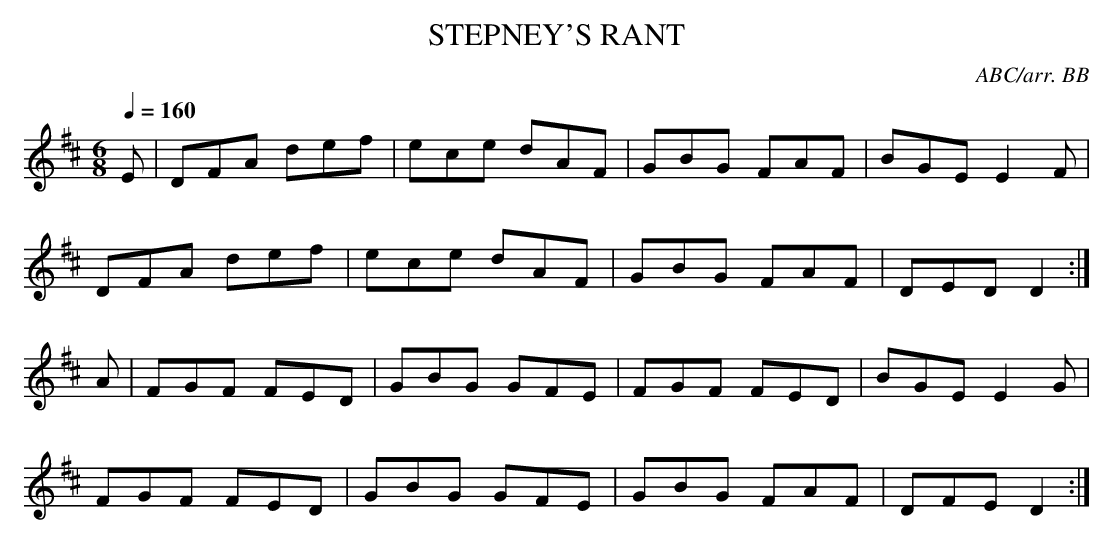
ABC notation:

X:1
T:STEPNEY'S RANT
C:ABC/arr. BB
Y:"Irish"
Q:1/4=160
M:6/8
L:1/8
K:D
E|DFA def|ece dAF|GBG FAF|BGE E2F|
DFA def|ece dAF|GBG FAF|DED D2 :|
A|FGF FED|GBG GFE|FGF FED|BGE E2G|
FGF FED|GBG GFE|GBG FAF|DFE D2 :|
